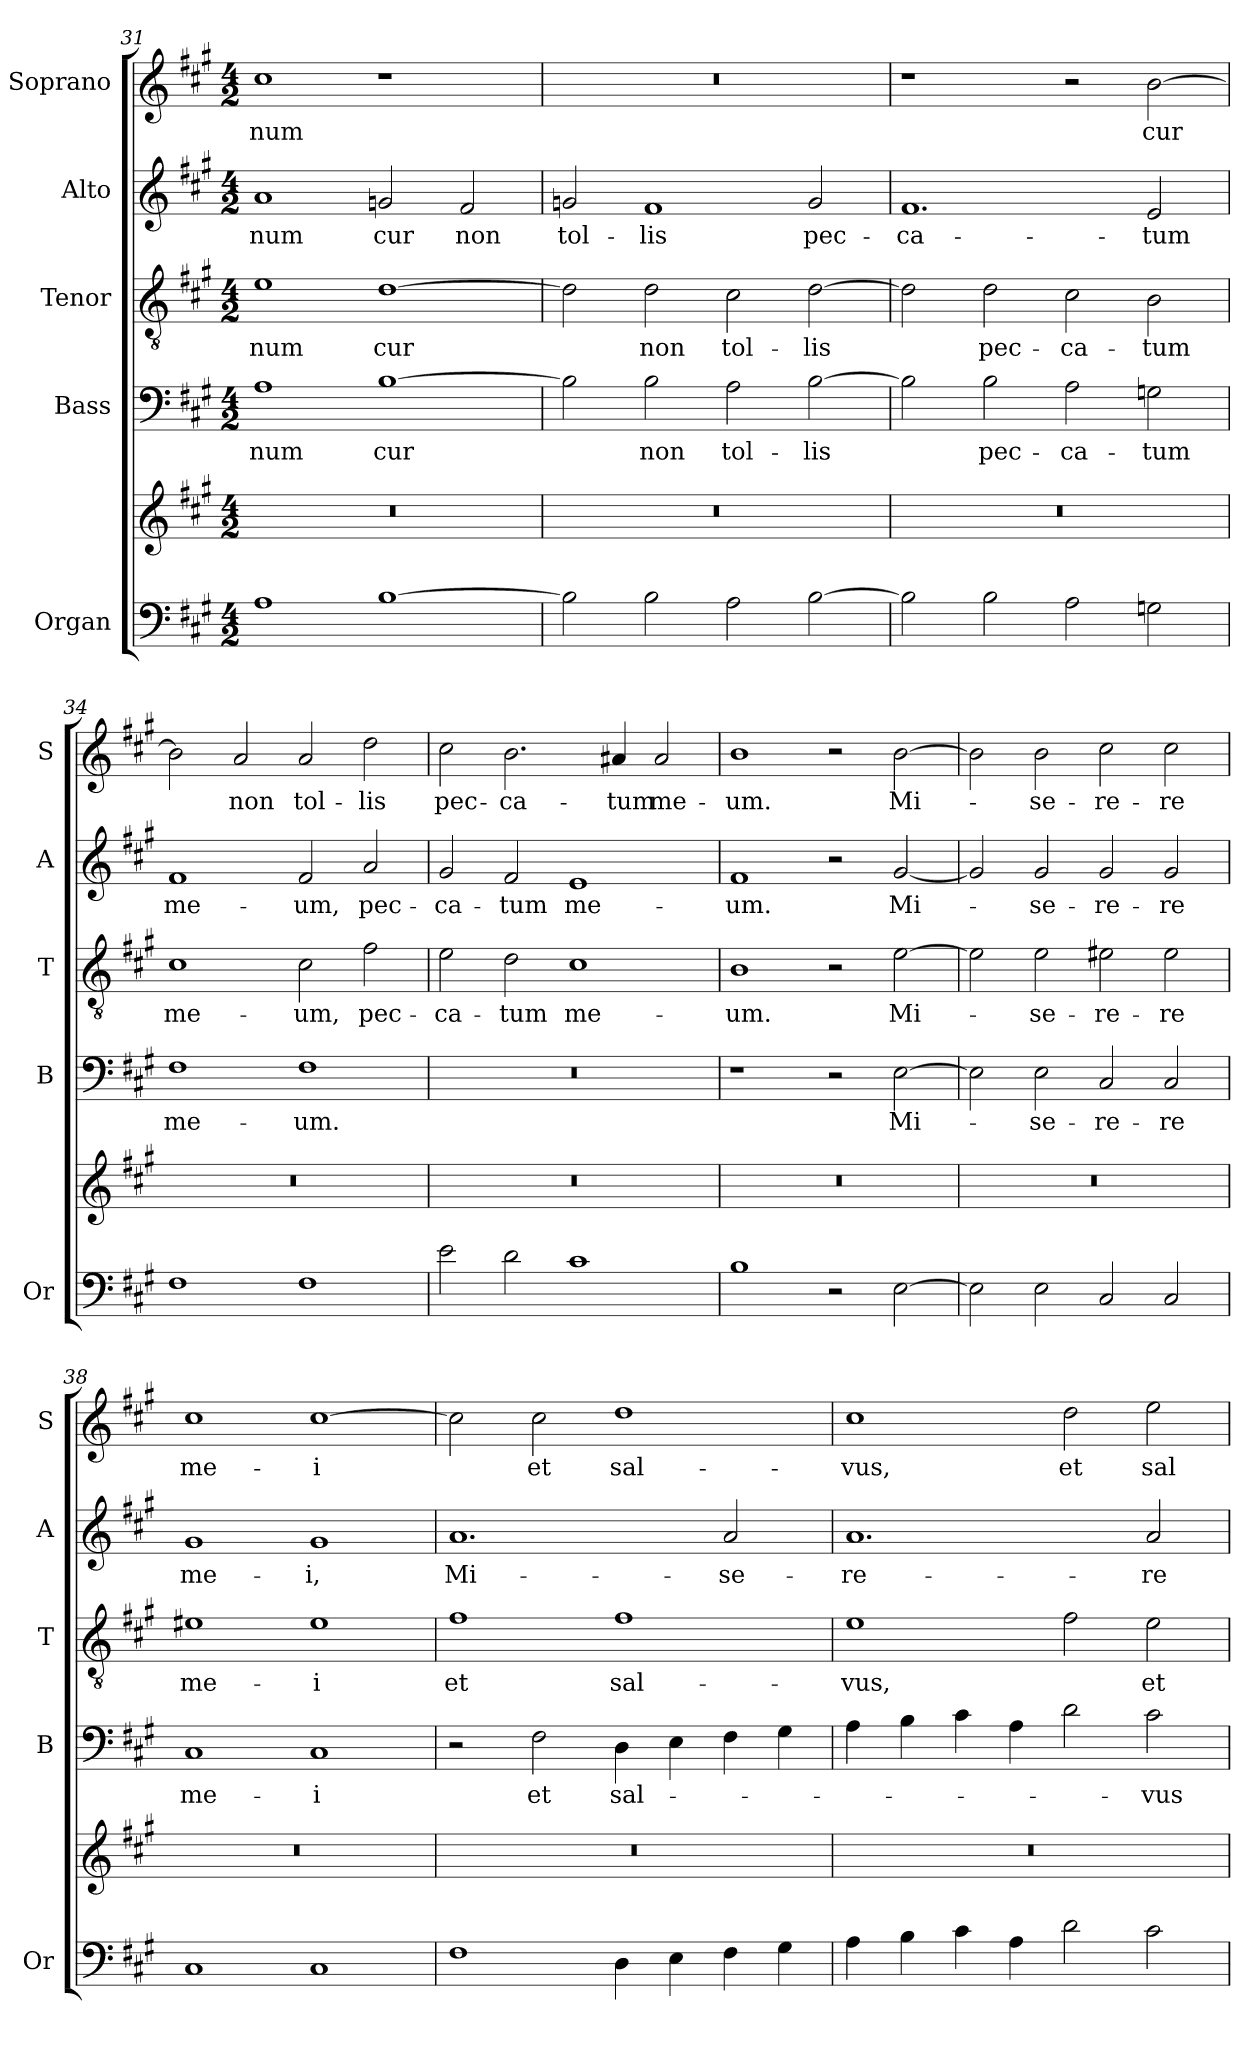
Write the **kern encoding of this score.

**kern	**kern	**kern	**text	**kern	**text	**kern	**text	**kern	**text
*part5	*part5	*part4	*part4	*part3	*part3	*part2	*part2	*part1	*part1
*staff6	*staff5	*staff4	*staff4	*staff3	*staff3	*staff2	*staff2	*staff1	*staff1
*I"Organ	*	*I"Bass	*	*I"Tenor	*	*I"Alto	*	*I"Soprano	*
*I'Or	*	*I'B	*	*I'T	*	*I'A	*	*I'S	*
!!LO:LB:g=z
*clefF4	*clefG2	*clefF4	*	*clefGv2	*	*clefG2	*	*clefG2	*
*k[f#c#g#]	*k[f#c#g#]	*k[f#c#g#]	*	*k[f#c#g#]	*	*k[f#c#g#]	*	*k[f#c#g#]	*
*A:	*A:	*A:	*	*A:	*	*A:	*	*A:	*
*M4/2	*M4/2	*M4/2	*	*M4/2	*	*M4/2	*	*M4/2	*
=31	=31	=31	=31	=31	=31	=31	=31	=31	=31
!	!	!	!LO:LY:b	!	!LO:LY:b	!	!LO:LY:b	!	!LO:LY:b
1A	0r	1A	-num	1e	-num	1a	-num	1cc#	-num
!	!	!	!LO:LY:b	!	!LO:LY:b	!	!LO:LY:b	!	!
[1B	.	[1B	cur	[1d	cur	2gn/	cur	1r	.
!	!	!	!	!	!	!	!LO:LY:b	!	!
.	.	.	.	.	.	2f#/	non	.	.
=32	=32	=32	=32	=32	=32	=32	=32	=32	=32
!	!	!	!	!	!	!	!LO:LY:b	!	!
2B\]	0r	2B\]	.	2d\]	.	2gn/	tol-	0r	.
!	!	!	!LO:LY:b	!	!LO:LY:b	!	!LO:LY:b	!	!
2B\	.	2B\	non	2d\	non	1f#	-lis	.	.
!	!	!	!LO:LY:b	!	!LO:LY:b	!	!	!	!
2A\	.	2A\	tol-	2c#\	tol-	.	.	.	.
!	!	!	!LO:LY:b	!	!LO:LY:b	!	!LO:LY:b	!	!
[2B\	.	[2B\	-lis	[2d\	-lis	2g/	pec-	.	.
=33	=33	=33	=33	=33	=33	=33	=33	=33	=33
!	!	!	!	!	!	!	!LO:LY:b	!	!
2B\]	0r	2B\]	.	2d\]	.	1.f#	-ca-	1r	.
!	!	!	!LO:LY:b	!	!LO:LY:b	!	!	!	!
2B\	.	2B\	pec-	2d\	pec-	.	.	.	.
!	!	!	!LO:LY:b	!	!LO:LY:b	!	!	!	!
2A\	.	2A\	-ca-	2c#\	-ca-	.	.	2r	.
!	!	!	!LO:LY:b	!	!LO:LY:b	!	!LO:LY:b	!	!LO:LY:b
2Gn\	.	2Gn\	-tum	2B\	-tum	2e/	-tum	[2b\	cur
=34	=34	=34	=34	=34	=34	=34	=34	=34	=34
!	!	!	!LO:LY:b	!	!LO:LY:b	!	!LO:LY:b	!	!
1F#	0r	1F#	me-	1c#	me-	1f#	me-	2b\]	.
!	!	!	!	!	!	!	!	!	!LO:LY:b
.	.	.	.	.	.	.	.	2a/	non
!	!	!	!LO:LY:b	!	!LO:LY:b	!	!LO:LY:b	!	!LO:LY:b
1F#	.	1F#	-um.	2c#\	-um,	2f#/	-um,	2a/	tol-
!	!	!	!	!	!LO:LY:b	!	!LO:LY:b	!	!LO:LY:b
.	.	.	.	2f#\	pec-	2a/	pec-	2dd\	-lis
=35	=35	=35	=35	=35	=35	=35	=35	=35	=35
!	!	!	!	!	!LO:LY:b	!	!LO:LY:b	!	!LO:LY:b
2e\	0r	0r	.	2e\	-ca-	2g#/	-ca-	2cc#\	pec-
!	!	!	!	!	!LO:LY:b	!	!LO:LY:b	!	!LO:LY:b
2d\	.	.	.	2d\	-tum	2f#/	-tum	2.b\	-ca-
!	!	!	!	!	!LO:LY:b	!	!LO:LY:b	!	!
1c#	.	.	.	1c#	me-	1e	me-	.	.
!	!	!	!	!	!	!	!	!	!LO:LY:b
.	.	.	.	.	.	.	.	4a#X/	-tum
!	!	!	!	!	!	!	!	!	!LO:LY:b
.	.	.	.	.	.	.	.	2a#/	me-
!!LO:LB:g=z
=36	=36	=36	=36	=36	=36	=36	=36	=36	=36
!	!	!	!	!	!LO:LY:b	!	!LO:LY:b	!	!LO:LY:b
1B	0r	1r	.	1B	-um.	1f#	-um.	1b	-um.
2r	.	2r	.	2r	.	2r	.	2r	.
!	!	!	!LO:LY:b	!	!LO:LY:b	!	!LO:LY:b	!	!LO:LY:b
[2E\	.	[2E\	Mi-	[2e\	Mi-	[2g#/	Mi-	[2b\	Mi-
=37	=37	=37	=37	=37	=37	=37	=37	=37	=37
2E\]	0r	2E\]	.	2e\]	.	2g#/]	.	2b\]	.
!	!	!	!LO:LY:b	!	!LO:LY:b	!	!LO:LY:b	!	!LO:LY:b
2E\	.	2E\	-se-	2e\	-se-	2g#/	-se-	2b\	-se-
!	!	!	!LO:LY:b	!	!LO:LY:b	!	!LO:LY:b	!	!LO:LY:b
2C#/	.	2C#/	-re-	2e#X\	-re-	2g#/	-re-	2cc#\	-re-
!	!	!	!LO:LY:b	!	!LO:LY:b	!	!LO:LY:b	!	!LO:LY:b
2C#/	.	2C#/	-re	2e#\	-re	2g#/	-re	2cc#\	-re
=38	=38	=38	=38	=38	=38	=38	=38	=38	=38
!	!	!	!LO:LY:b	!	!LO:LY:b	!	!LO:LY:b	!	!LO:LY:b
1C#	0r	1C#	me-	1e#X	me-	1g#	me-	1cc#	me-
!	!	!	!LO:LY:b	!	!LO:LY:b	!	!LO:LY:b	!	!LO:LY:b
1C#	.	1C#	-i	1e#	-i	1g#	-i,	[1cc#	-i
=39	=39	=39	=39	=39	=39	=39	=39	=39	=39
!	!	!	!	!	!LO:LY:b	!	!LO:LY:b	!	!
1F#	0r	2r	.	1f#	et	1.a	Mi-	2cc#\]	.
!	!	!	!LO:LY:b	!	!	!	!	!	!LO:LY:b
.	.	2F#\	et	.	.	.	.	2cc#\	et
!	!	!	!LO:LY:b	!	!LO:LY:b	!	!	!	!LO:LY:b
4D\	.	4D\	sal-	1f#	sal-	.	.	1dd	sal-
4E\	.	4E\	.	.	.	.	.	.	.
!	!	!	!	!	!	!	!LO:LY:b	!	!
4F#\	.	4F#\	.	.	.	2a/	-se-	.	.
4G#\	.	4G#\	.	.	.	.	.	.	.
=40	=40	=40	=40	=40	=40	=40	=40	=40	=40
!	!	!	!	!	!LO:LY:b	!	!LO:LY:b	!	!LO:LY:b
4A\	0r	4A\	.	1e	-vus,	1.a	-re-	1cc#	-vus,
4B\	.	4B\	.	.	.	.	.	.	.
4c#\	.	4c#\	.	.	.	.	.	.	.
4A\	.	4A\	.	.	.	.	.	.	.
!	!	!	!	!	!	!	!	!	!LO:LY:b
2d\	.	2d\	.	2f#\	.	.	.	2dd\	et
!	!	!	!LO:LY:b	!	!LO:LY:b	!	!LO:LY:b	!	!LO:LY:b
2c#\	.	2c#\	-vus	2e\	et	2a/	-re	2ee\	sal-
=	=	=	=	=	=	=	=	=	=
*-	*-	*-	*-	*-	*-	*-	*-	*-	*-
